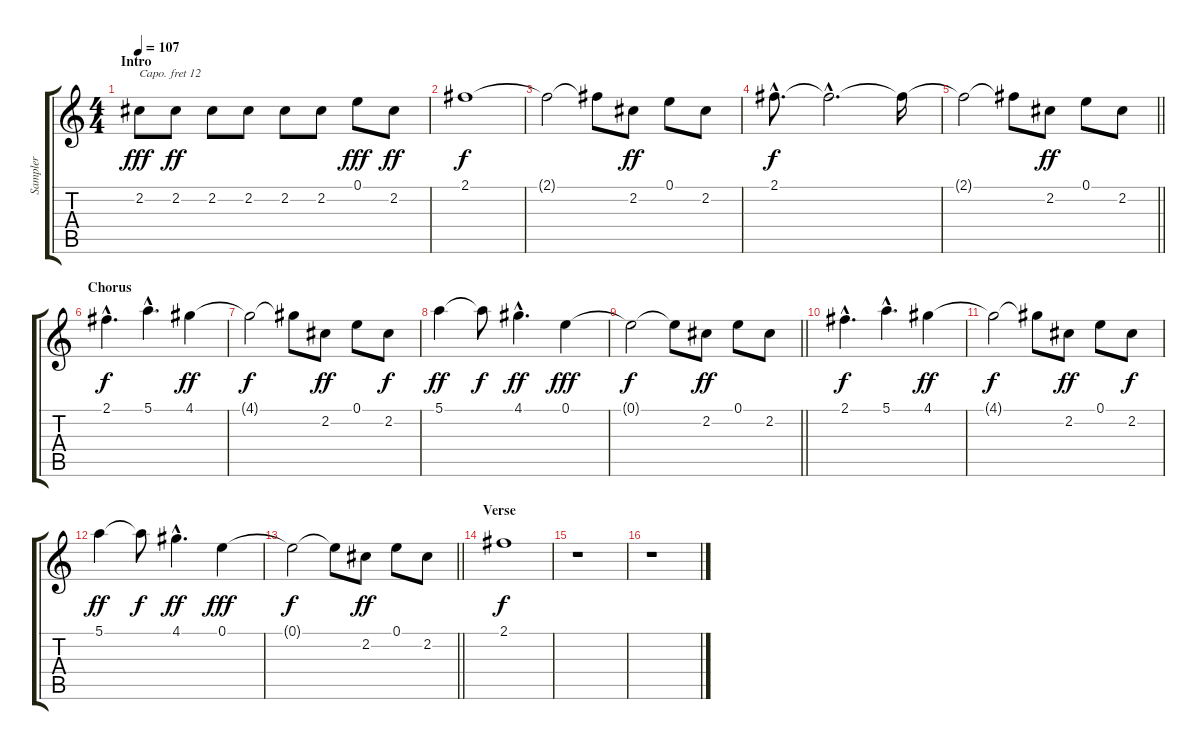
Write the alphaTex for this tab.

\track ("Sampler" "Sampler") {instrument fx5brightness}
\staff {score tabs}
\capo 12
\tuning (E4 B3 G3 D3 A2 E2) {hide}
\ts (4 4)
\section ("" "Intro")
\tempo 107
\clef g2
\ks c
2.2.8{dy fff instrument fx5brightness} 2.2.8{dy ff} 2.2.8 2.2.8 2.2.8 2.2.8 0.1.8{dy fff} 2.2.8{dy ff} |
2.1.1{dy f} |
2.1{t}.2 2.1{t}.8 2.2.8{dy ff} 0.1.8 2.2.8 |
2.1{hac}.8{d dy f} 2.1{hac t}.2{d} 2.1{t}.16 |
\barLineRight lightlight
2.1{t}.2 2.1{t}.8 2.2.8{dy ff} 0.1.8 2.2.8 |
\section ("" "Chorus")
2.1{hac}.4{d dy f} 5.1{hac}.4{d} 4.1.4{dy ff} |
4.1{t}.2{dy f} 4.1{t}.8 2.2.8{dy ff} 0.1.8 2.2.8{dy f} |
5.1.4{dy ff} 5.1{t}.8{dy f} 4.1{hac}.4{d dy ff} 0.1.4{dy fff} |
\barLineRight lightlight
0.1{t}.2{dy f} 0.1{t}.8 2.2.8{dy ff} 0.1.8 2.2.8 |
2.1{hac}.4{d dy f} 5.1{hac}.4{d} 4.1.4{dy ff} |
4.1{t}.2{dy f} 4.1{t}.8 2.2.8{dy ff} 0.1.8 2.2.8{dy f} |
5.1.4{dy ff} 5.1{t}.8{dy f} 4.1{hac}.4{d dy ff} 0.1.4{dy fff} |
\barLineRight lightlight
0.1{t}.2{dy f} 0.1{t}.8 2.2.8{dy ff} 0.1.8 2.2.8 |
\section ("" "Verse")
2.1.1{dy f volume 0} |
r.1 |
r.1
